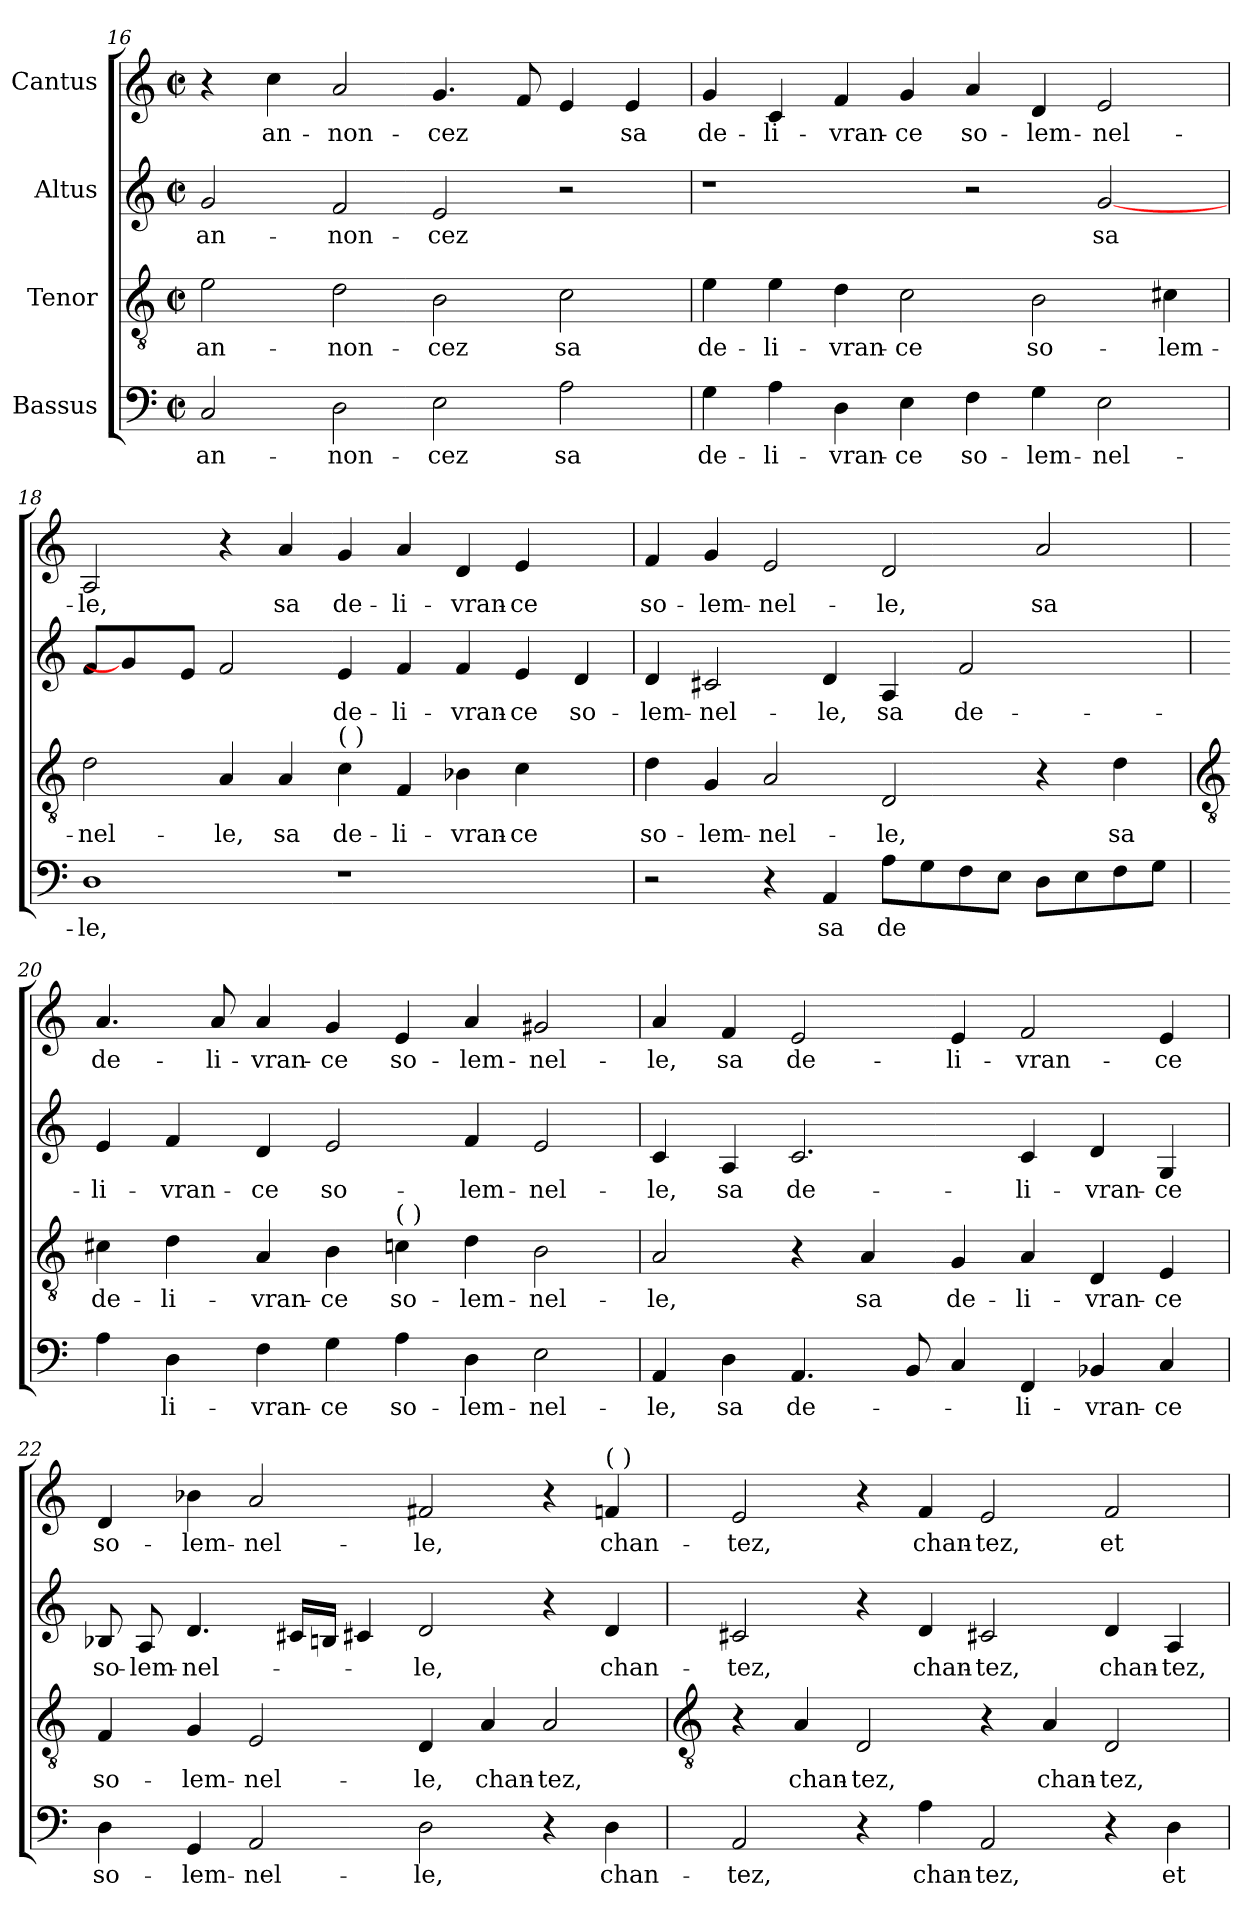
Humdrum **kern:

**kern	**text	**kern	**text	**kern	**text	**kern	**text
*part4	*part4	*part3	*part3	*part2	*part2	*part1	*part1
*staff4	*staff4	*staff3	*staff3	*staff2	*staff2	*staff1	*staff1
*I"Bassus	*	*I"Tenor	*	*I"Altus	*	*I"Cantus	*
*clefF4	*	*clefGv2	*	*clefG2	*	*clefG2	*
*k[]	*	*k[]	*	*k[]	*	*k[]	*
*C:	*	*C:	*	*C:	*	*C:	*
*M4/2	*	*M4/2	*	*M4/2	*	*M4/2	*
*met(c|)	*	*met(c|)	*	*met(c|)	*	*met(c|)	*
=16	=16	=16	=16	=16	=16	=16	=16
!	!LO:LY:b	!	!LO:LY:b	!	!LO:LY:b	!	!
2C	an-	2e	an-	2g	an-	4r	.
!	!	!	!	!	!	!	!LO:LY:b
.	.	.	.	.	.	4cc	an-
!	!LO:LY:b	!	!LO:LY:b	!	!LO:LY:b	!	!LO:LY:b
2D	-non-	2d	-non-	2f	-non-	2a	-non-
!	!LO:LY:b	!	!LO:LY:b	!	!LO:LY:b	!	!LO:LY:b
2E	-cez	2B	-cez	2e	-cez	4.g	-cez
.	.	.	.	.	.	8f	.
!	!LO:LY:b	!	!LO:LY:b	!	!	!	!
2A	sa	2c	sa	2r	.	4e	.
!	!	!	!	!	!	!	!LO:LY:b
.	.	.	.	.	.	4e	sa
=17	=17	=17	=17	=17	=17	=17	=17
!	!LO:LY:b	!	!LO:LY:b	!	!	!	!LO:LY:b
4G	de-	4e	de-	1r	.	4g	de-
!	!LO:LY:b	!	!LO:LY:b	!	!	!	!LO:LY:b
4A	-li-	4e	-li-	.	.	4c	-li-
!	!LO:LY:b	!	!LO:LY:b	!	!	!	!LO:LY:b
4D	-vran-	4d	-vran-	.	.	4f	-vran-
!	!LO:LY:b	!	!LO:LY:b	!	!	!	!LO:LY:b
4E	-ce	2c	-ce	.	.	4g	-ce
!	!LO:LY:b	!	!	!	!	!	!LO:LY:b
4F	so-	.	.	2r	.	4a	so-
!	!LO:LY:b	!	!LO:LY:b	!	!	!	!LO:LY:b
4G	-lem-	2B	so-	.	.	4d	-lem-
!	!LO:LY:b	!	!	!	!LO:LY:b	!	!LO:LY:b
2E	-nel-	.	.	[2g	sa	2e	-nel-
!	!	!	!LO:LY:b	!	!	!	!
.	.	4c#X	-lem-	.	.	.	.
=18	=18	=18	=18	=18	=18	=18	=18
!	!LO:LY:b	!	!LO:LY:b	!	!	!	!LO:LY:b
1D	-le,	2d	-nel-	8fL	.	2A	-le,
.	.	.	.	4g]	.	.	.
.	.	.	.	8eJ	.	.	.
!	!	!	!LO:LY:b	!	!	!	!
.	.	4A	-le,	2f	.	4r	.
!	!	!	!LO:LY:b	!	!	!	!LO:LY:b
.	.	4A	sa	.	.	4a	sa
!	!	!LO:TX:a:t=(  )	!	!	!	!	!
!	!	!	!LO:LY:b	!	!LO:LY:b	!	!LO:LY:b
1r	.	4c	de-	4e	de-	4g	de-
!	!	!	!LO:LY:b	!	!LO:LY:b	!	!LO:LY:b
.	.	4F	-li-	4f	-li-	4a	-li-
!	!	!	!LO:LY:b	!	!LO:LY:b	!	!LO:LY:b
.	.	4B-X	-vran-	4f	-vran-	4d	-vran-
!	!	!	!LO:LY:b	!	!LO:LY:b	!	!LO:LY:b
.	.	4c	-ce	4e	-ce	4e	-ce
!	!	!	!	!	!LO:LY:b	!	!
4ryy	.	4ryy	.	4d	so-	4ryy	.
=19	=19	=19	=19	=19	=19	=19	=19
!	!	!	!LO:LY:b	!	!LO:LY:b	!	!LO:LY:b
2r	.	4d	so-	4d	-lem-	4f	so-
!	!	!	!LO:LY:b	!	!LO:LY:b	!	!LO:LY:b
.	.	4G	-lem-	2c#X	-nel-	4g	-lem-
!	!	!	!LO:LY:b	!	!	!	!LO:LY:b
4r	.	2A	-nel-	.	.	2e	-nel-
!	!LO:LY:b	!	!	!	!LO:LY:b	!	!
4AA	sa	.	.	4d	-le,	.	.
!	!LO:LY:b	!	!LO:LY:b	!	!LO:LY:b	!	!LO:LY:b
8AL	de	2D	-le,	4A	sa	2d	-le,
8G	.	.	.	.	.	.	.
!	!	!	!	!	!LO:LY:b	!	!
8F	.	.	.	2f	de-	.	.
8EJ	.	.	.	.	.	.	.
!	!	!	!	!	!	!	!LO:LY:b
8DL	.	4r	.	.	.	2a	sa
8E	.	.	.	.	.	.	.
!	!	!	!LO:LY:b	!	!	!	!
8F	.	4d	sa	4ryy	.	.	.
8GJ	.	.	.	.	.	.	.
!!LO:LB:g=z
=20	=20	=20	=20	=20	=20	=20	=20
*	*	*clefGv2	*	*	*	*	*
!	!	!	!LO:LY:b	!	!LO:LY:b	!	!LO:LY:b
4A	.	4c#X	de-	4e	-li-	4.a	de-
!	!LO:LY:b	!	!LO:LY:b	!	!LO:LY:b	!	!
4D	li-	4d	-li-	4f	-vran-	.	.
!	!	!	!	!	!	!	!LO:LY:b
.	.	.	.	.	.	8a	-li-
!	!LO:LY:b	!	!LO:LY:b	!	!LO:LY:b	!	!LO:LY:b
4F	-vran-	4A	-vran-	4d	-ce	4a	-vran-
!	!LO:LY:b	!	!LO:LY:b	!	!LO:LY:b	!	!LO:LY:b
4G	-ce	4B	-ce	2e	so-	4g	-ce
!	!	!LO:TX:a:t=(  )	!	!	!	!	!
!	!LO:LY:b	!	!LO:LY:b	!	!	!	!LO:LY:b
4A	so-	4c	so-	.	.	4e	so-
!	!LO:LY:b	!	!LO:LY:b	!	!LO:LY:b	!	!LO:LY:b
4D	-lem-	4d	-lem-	4f	-lem-	4a	-lem-
!	!LO:LY:b	!	!LO:LY:b	!	!LO:LY:b	!	!LO:LY:b
2E	-nel-	2B	-nel-	2e	-nel-	2g#X	-nel-
=21	=21	=21	=21	=21	=21	=21	=21
!	!LO:LY:b	!	!LO:LY:b	!	!LO:LY:b	!	!LO:LY:b
4AA	-le,	2A	-le,	4c	-le,	4a	-le,
!	!LO:LY:b	!	!	!	!LO:LY:b	!	!LO:LY:b
4D	sa	.	.	4A	sa	4f	sa
!	!LO:LY:b	!	!	!	!LO:LY:b	!	!LO:LY:b
4.AA	de-	4r	.	2.c	de-	2e	de-
!	!	!	!LO:LY:b	!	!	!	!
.	.	4A	sa	.	.	.	.
8BB	.	.	.	.	.	.	.
!	!	!	!LO:LY:b	!	!	!	!LO:LY:b
4C	.	4G	de-	.	.	4e	-li-
!	!LO:LY:b	!	!LO:LY:b	!	!LO:LY:b	!	!LO:LY:b
4FF	-li-	4A	-li-	4c	-li-	2f	-vran-
!	!LO:LY:b	!	!LO:LY:b	!	!LO:LY:b	!	!
4BB-X	-vran-	4D	-vran-	4d	-vran-	.	.
!	!LO:LY:b	!	!LO:LY:b	!	!LO:LY:b	!	!LO:LY:b
4C	-ce	4E	-ce	4G	-ce	4e	-ce
=22	=22	=22	=22	=22	=22	=22	=22
!	!LO:LY:b	!	!LO:LY:b	!	!LO:LY:b	!	!LO:LY:b
4D	so-	4F	so-	8B-X	so-	4d	so-
!	!	!	!	!	!LO:LY:b	!	!
.	.	.	.	8A	-lem-	.	.
!	!LO:LY:b	!	!LO:LY:b	!	!LO:LY:b	!	!LO:LY:b
4GG	-lem-	4G	-lem-	4.d	-nel-	4b-X	-lem-
!	!LO:LY:b	!	!LO:LY:b	!	!	!	!LO:LY:b
2AA	-nel-	2E	-nel-	.	.	2a	-nel-
.	.	.	.	16c#XLL	.	.	.
.	.	.	.	16BnJJ	.	.	.
.	.	.	.	4c#X	.	.	.
!	!LO:LY:b	!	!LO:LY:b	!	!LO:LY:b	!	!LO:LY:b
2D	-le,	4D	-le,	2d	-le,	2f#X	-le,
!	!	!	!LO:LY:b	!	!	!	!
.	.	4A	chan-	.	.	.	.
!	!	!	!LO:LY:b	!	!	!	!
4r	.	2A	-tez,	4r	.	4r	.
!	!	!	!	!	!	!LO:TX:a:t=(  )	!
!	!LO:LY:b	!	!	!	!LO:LY:b	!	!LO:LY:b
4D	chan-	.	.	4d	chan-	4f	chan-
!!LO:LB:g=z
=23	=23	=23	=23	=23	=23	=23	=23
*	*	*clefGv2	*	*	*	*	*
!	!LO:LY:b	!	!	!	!LO:LY:b	!	!LO:LY:b
2AA	-tez,	4r	.	2c#X	-tez,	2e	-tez,
!	!	!	!LO:LY:b	!	!	!	!
.	.	4A	chan-	.	.	.	.
!	!	!	!LO:LY:b	!	!	!	!
4r	.	2D	-tez,	4r	.	4r	.
!	!LO:LY:b	!	!	!	!LO:LY:b	!	!LO:LY:b
4A	chan-	.	.	4d	chan-	4f	chan-
!	!LO:LY:b	!	!	!	!LO:LY:b	!	!LO:LY:b
2AA	-tez,	4r	.	2c#X	-tez,	2e	-tez,
!	!	!	!LO:LY:b	!	!	!	!
.	.	4A	chan-	.	.	.	.
!	!	!	!LO:LY:b	!	!LO:LY:b	!	!LO:LY:b
4r	.	2D	-tez,	4d	chan-	2f	et
!	!LO:LY:b	!	!	!	!LO:LY:b	!	!
4D	et	.	.	4A	-tez,	.	.
=	=	=	=	=	=	=	=
*-	*-	*-	*-	*-	*-	*-	*-
